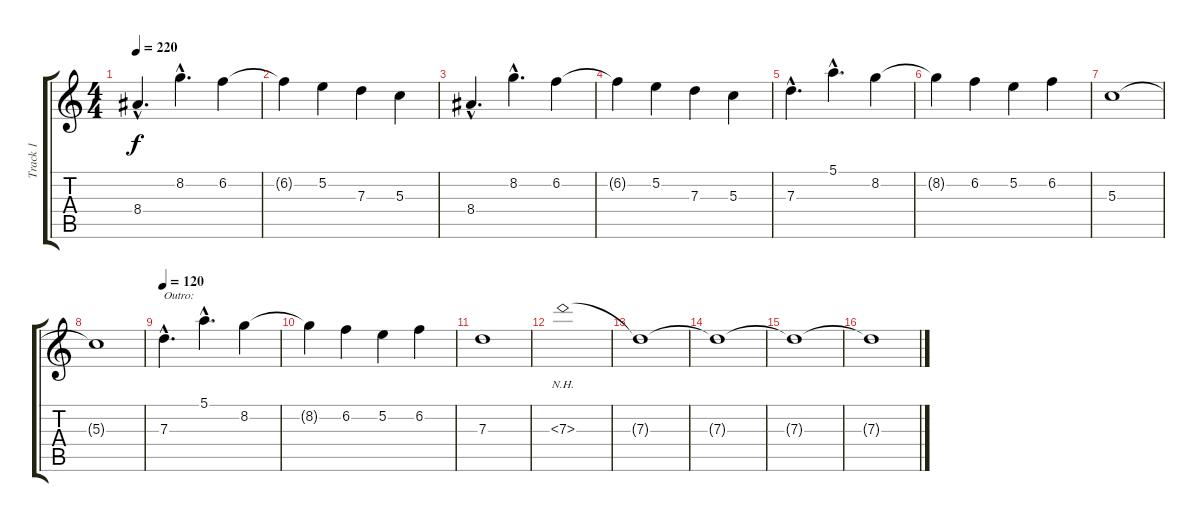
\track ("Track 1" "Track 1") {instrument overdrivenguitar}
\staff {score tabs}
\tuning (E4 B3 G3 D3 A2 E2) {hide}
\ts (4 4)
\tempo 220
\clef g2
\ks c
8.4{hac}.4{d dy f} 8.2{hac}.4{d} 6.2.4 |
6.2{t}.4 5.2.4 7.3.4 5.3.4 |
8.4{hac}.4{d} 8.2{hac}.4{d} 6.2.4 |
6.2{t}.4 5.2.4 7.3.4 5.3.4 |
7.3{hac}.4{d} 5.1{hac}.4{d} 8.2.4 |
8.2{t}.4 6.2.4 5.2.4 6.2.4 |
5.3.1 |
5.3{t}.1 |
\tempo 120
7.3{hac}.4{d txt "Outro:"} 5.1{hac}.4{d} 8.2.4 |
8.2{t}.4 6.2.4 5.2.4 6.2.4 |
7.3.1 |
7.3{nh}.1 |
7.3{t}.1 |
7.3{t}.1 |
7.3{t}.1 |
7.3{t}.1
